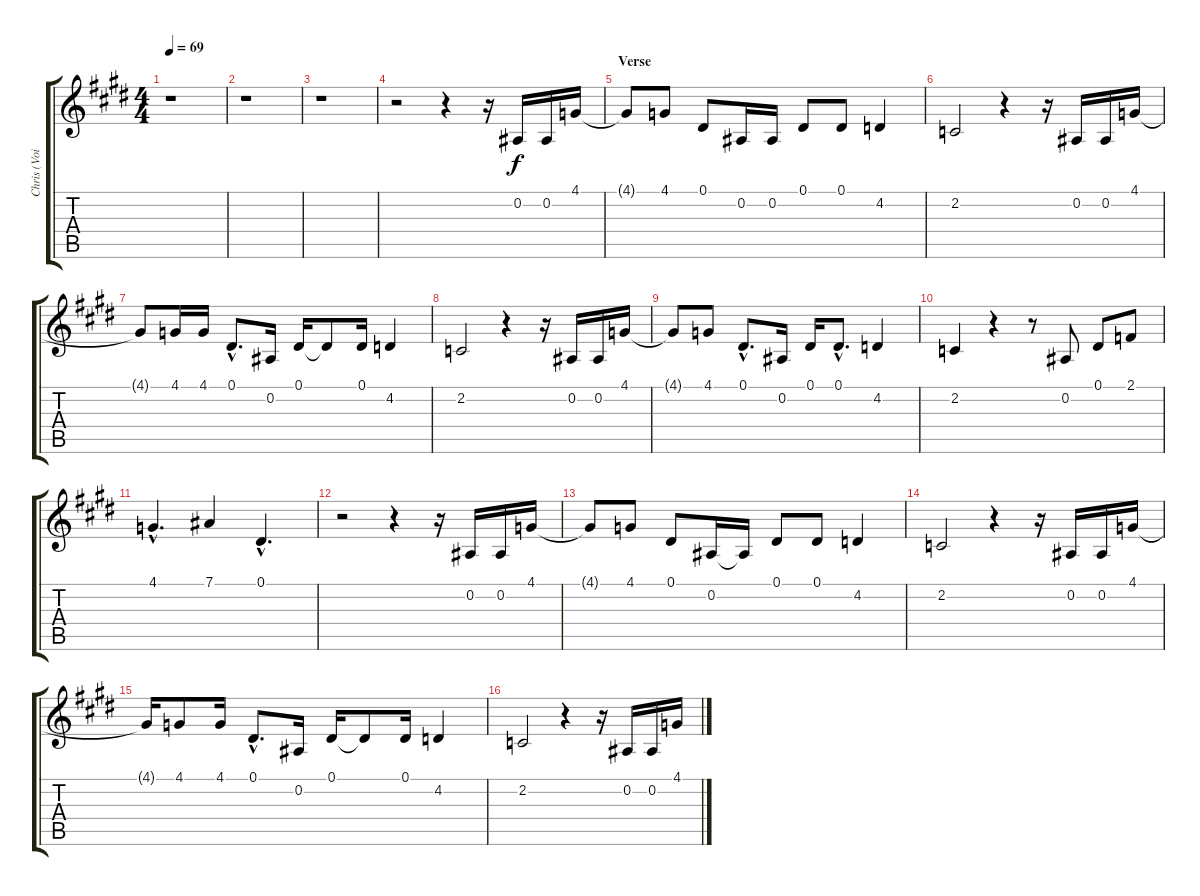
\track ("Chris (Voice)" "Chris (Voi") {instrument synthbrass2}
\staff {score tabs}
\tuning (Eb4 Bb3 Gb3 Db3 Ab2 Eb2) {hide}
\ts (4 4)
\tempo 69
\clef g2
\ks e
r.1{dy f instrument synthbrass2} |
r.1 |
r.1 |
r.2 r.4 r.16 0.2.16 0.2.16 4.1.16 |
\section ("" "Verse")
4.1{t}.8 4.1.8 0.1.8 0.2.16 0.2.16 0.1.8 0.1.8 4.2.4 |
2.2.2 r.4 r.16 0.2.16 0.2.16 4.1.16 |
4.1{t}.8 4.1.16 4.1.16 0.1{hac}.8{d} 0.2.16 0.1.16 0.1{t}.8 0.1.16 4.2.4 |
2.2.2 r.4 r.16 0.2.16 0.2.16 4.1.16 |
4.1{t}.8 4.1.8 0.1{hac}.8{d} 0.2.16 0.1.16 0.1{hac}.8{d} 4.2.4 |
2.2.4 r.4 r.8 0.2.8 0.1.8 2.1.8 |
4.1{hac}.4{d} 7.1.4 0.1{hac}.4{d} |
r.2 r.4 r.16 0.2.16 0.2.16 4.1.16 |
4.1{t}.8 4.1.8 0.1.8 0.2.16 0.2{t}.16 0.1.8 0.1.8 4.2.4 |
2.2.2 r.4 r.16 0.2.16 0.2.16 4.1.16 |
4.1{t}.16 4.1.8 4.1.16 0.1{hac}.8{d} 0.2.16 0.1.16 0.1{t}.8 0.1.16 4.2.4 |
2.2.2 r.4 r.16 0.2.16 0.2.16 4.1.16
